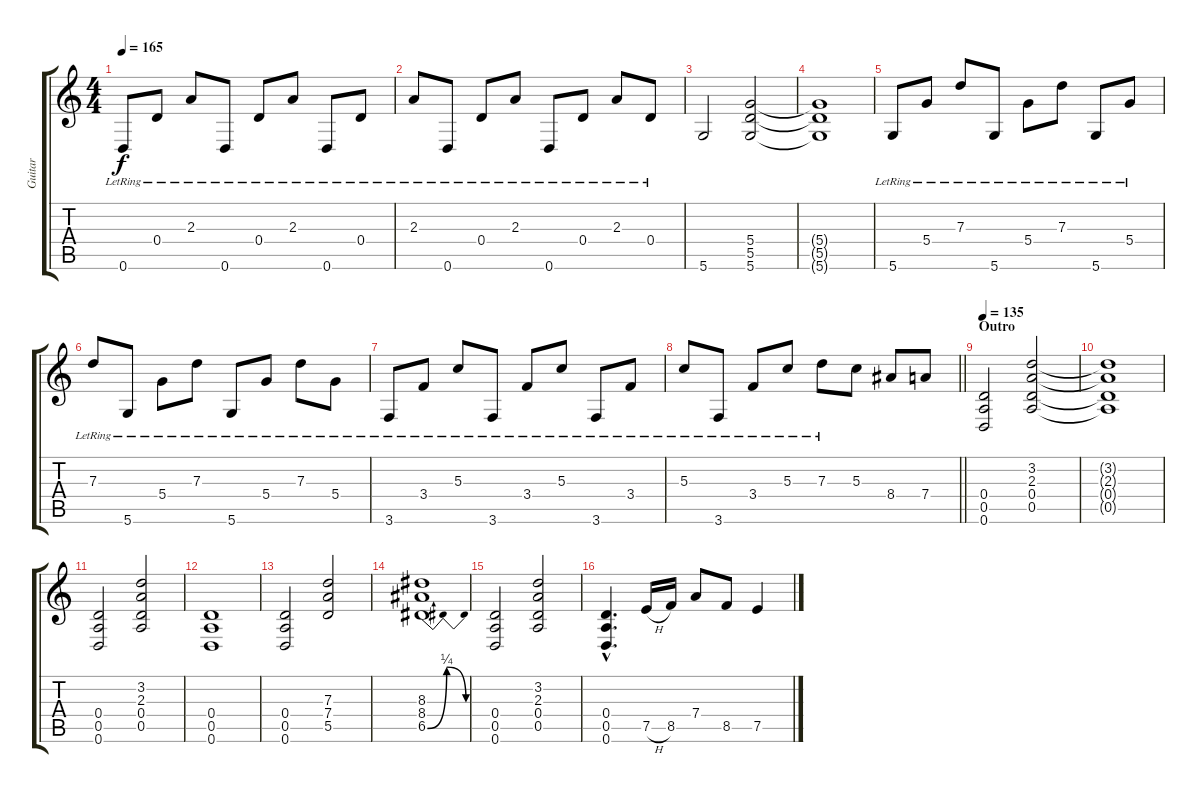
\track ("Guitar" "Guitar") {instrument distortionguitar}
\staff {score tabs}
\tuning (E4 B3 G3 D3 A2 D2) {hide}
\ts (4 4)
\tempo 165
\clef g2
\ks c
0.6{lr}.8{dy f} 0.4{lr}.8 2.3{lr}.8 0.6{lr}.8 0.4{lr}.8 2.3{lr}.8 0.6{lr}.8 0.4{lr}.8 |
2.3{lr}.8 0.6{lr}.8 0.4{lr}.8 2.3{lr}.8 0.6{lr}.8 0.4{lr}.8 2.3{lr}.8 0.4{lr}.8 |
5.6.2 (5.4 5.5 5.6).2 |
(5.4{t} 5.5{t} 5.6{t}).1 |
5.6{lr}.8 5.4{lr}.8 7.3{lr}.8 5.6{lr}.8 5.4{lr}.8 7.3{lr}.8 5.6{lr}.8 5.4{lr}.8 |
7.3{lr}.8 5.6{lr}.8 5.4{lr}.8 7.3{lr}.8 5.6{lr}.8 5.4{lr}.8 7.3{lr}.8 5.4{lr}.8 |
3.6{lr}.8 3.4{lr}.8 5.3{lr}.8 3.6{lr}.8 3.4{lr}.8 5.3{lr}.8 3.6{lr}.8 3.4{lr}.8 |
\barLineRight lightlight
5.3{lr}.8 3.6{lr}.8 3.4{lr}.8 5.3{lr}.8 7.3{lr}.8 5.3.8 8.4.8 7.4.8 |
\section ("" "Outro")
\tempo 135
(0.4 0.5 0.6).2 (3.2 2.3 0.4 0.5).2 |
(3.2{t} 2.3{t} 0.4{t} 0.5{t}).1 |
(0.4 0.5 0.6).2 (3.2 2.3 0.4 0.5).2 |
(0.4 0.5 0.6).1 |
(0.4 0.5 0.6).2 (7.3 7.4 5.5).2 |
(8.3 8.4 6.5{be (bendrelease 0 0 15 1 45 1 60 0)}).1 |
(0.4 0.5 0.6).2 (3.2 2.3 0.4 0.5).2 |
(0.4{hac} 0.5{hac} 0.6{hac}).4{d} 7.5{h}.16 8.5.16 7.4.8 8.5.8 7.5.4
